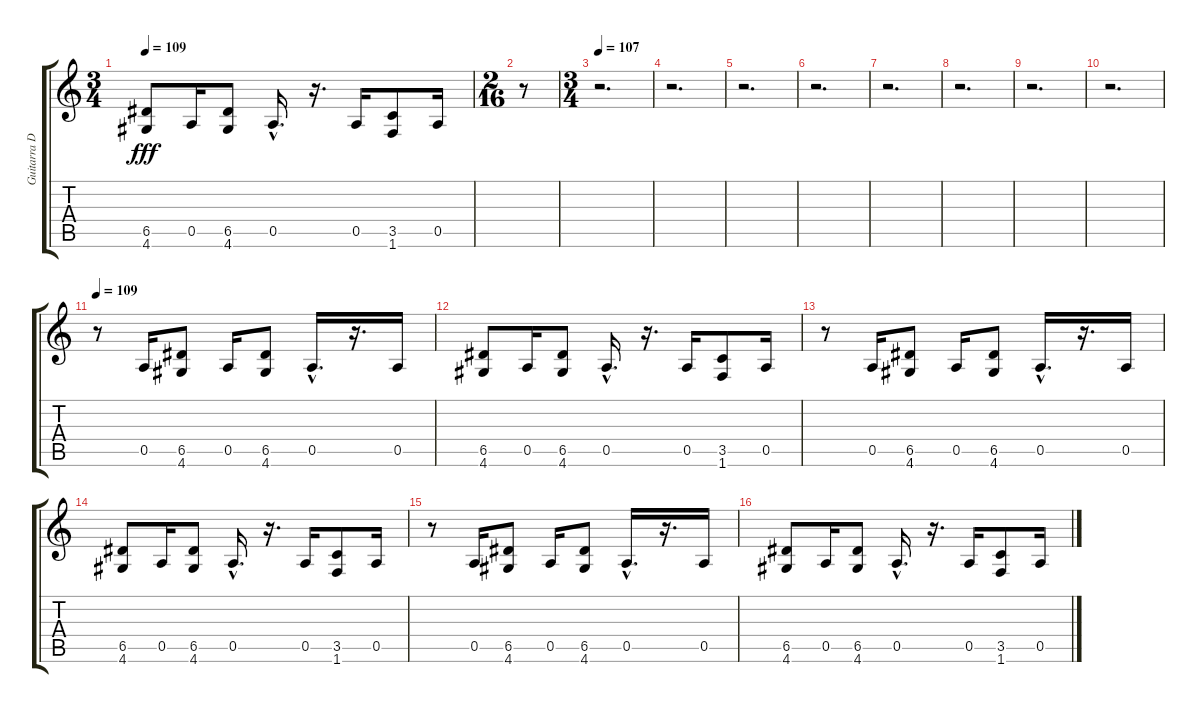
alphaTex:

\track ("Guitarra Dist. 2" "Guitarra D") {instrument distortionguitar}
\staff {score tabs}
\tuning (E4 B3 G3 D3 A2 E2) {hide}
\ts (3 4)
\tempo 109
\clef g2
\ks c
(6.5 4.6).8{dy fff} 0.5.16 (6.5 4.6).8 0.5{hac}.16{d} r.16{d} 0.5.16 (3.5 1.6).8 0.5.16 |
\ts (2 16)
r.8 |
\ts (3 4)
\tempo 107
r.2{d} |
r.2{d} |
r.2{d} |
r.2{d} |
r.2{d} |
r.2{d} |
r.2{d} |
r.2{d} |
\tempo 109
r.8 0.5.16 (6.5 4.6).8 0.5.16 (6.5 4.6).8 0.5{hac}.16{d} r.16{d} 0.5.16 |
(6.5 4.6).8 0.5.16 (6.5 4.6).8 0.5{hac}.16{d} r.16{d} 0.5.16 (3.5 1.6).8 0.5.16 |
r.8 0.5.16 (6.5 4.6).8 0.5.16 (6.5 4.6).8 0.5{hac}.16{d} r.16{d} 0.5.16 |
(6.5 4.6).8 0.5.16 (6.5 4.6).8 0.5{hac}.16{d} r.16{d} 0.5.16 (3.5 1.6).8 0.5.16 |
r.8 0.5.16 (6.5 4.6).8 0.5.16 (6.5 4.6).8 0.5{hac}.16{d} r.16{d} 0.5.16 |
(6.5 4.6).8 0.5.16 (6.5 4.6).8 0.5{hac}.16{d} r.16{d} 0.5.16 (3.5 1.6).8 0.5.16
